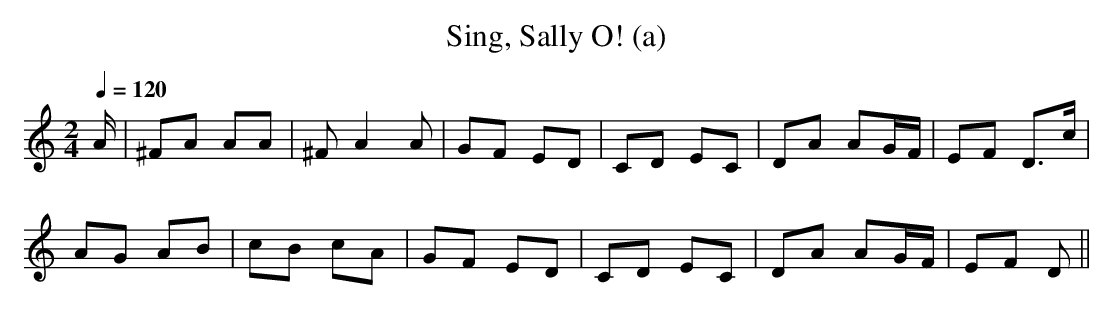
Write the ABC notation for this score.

X:1
T:Sing, Sally O! (a)
M:2/4
L:1/16
Q:1/4=120
K:DDor
A|\
^F2A2 A2A2|^F2 A4 A2|G2F2 E2D2|C2D2 E2C2|D2A2 A2GF| E2F2 D3c|
 A2G2 A2B2|c2B2 c2A2|G2F2 E2D2|C2D2 E2C2|D2A2 A2GF| E2F2 D2 ||
